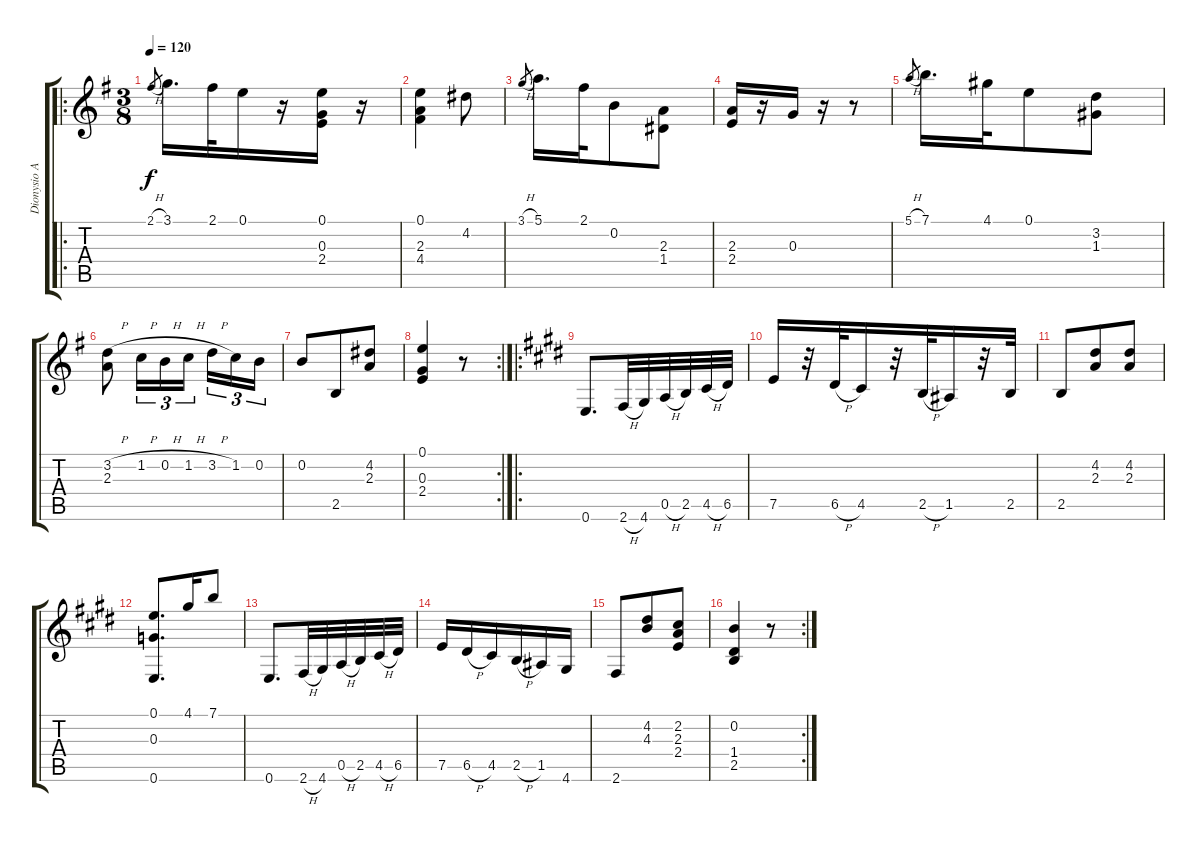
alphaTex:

\track ("Dionysio Aguado" "Dionysio A") {instrument acousticguitarnylon}
\staff {score tabs}
\tuning (E4 B3 G3 D3 A2 E2) {hide}
\ro
\ts (3 8)
\tempo 120
\clef g2
\ks g
2.1{h}.8{gr dy f} 3.1.16{d} 2.1.32 0.1.16 r.16 (0.1 0.3 2.4).16 r.16 |
(0.1 2.3 4.4).4 4.2.8 |
3.1{h}.8{gr} 5.1.16{d} 2.1.32 0.2.8 (2.3 1.4).8 |
(2.3 2.4).16 r.16 0.3.16 r.16 r.8 |
5.1{h}.8{gr} 7.1.16{d} 4.1.32 0.1.8 (3.2 1.3).8 |
(3.2{h} 2.3).8 1.2{h}.16{tu (3 2)} 0.2{h}.16{tu (3 2)} 1.2{h}.16{tu (3 2)} 3.2{h}.16{tu (3 2)} 1.2.16{tu (3 2)} 0.2.16{tu (3 2)} |
0.2.8 2.5.8 (4.2 2.3).8 |
\rc 2
(0.1 0.3 2.4).4 r.8 |
\ro
\ks e
0.6.8{d} 2.6{h}.32 4.6.32 0.5{h}.32 2.5.32 4.5{h}.32 6.5.32 |
7.5.16 r.32 6.5{h}.32 4.5.16 r.32 2.5{h}.32 1.5.16 r.32 2.5.32 |
2.5.8 (4.2 2.3).8 (4.2 2.3).8 |
(0.1 0.3 0.6).8{d} 4.1.16 7.1.8 |
0.6.8{d} 2.6{h}.32 4.6.32 0.5{h}.32 2.5.32 4.5{h}.32 6.5.32 |
7.5.16 6.5{h}.16 4.5.16 2.5{h}.16 1.5.16 4.6.16 |
2.6.8 (4.2 4.3).8 (2.2 2.3 2.4).8 |
\rc 2
(0.2 1.4 2.5).4 r.8
